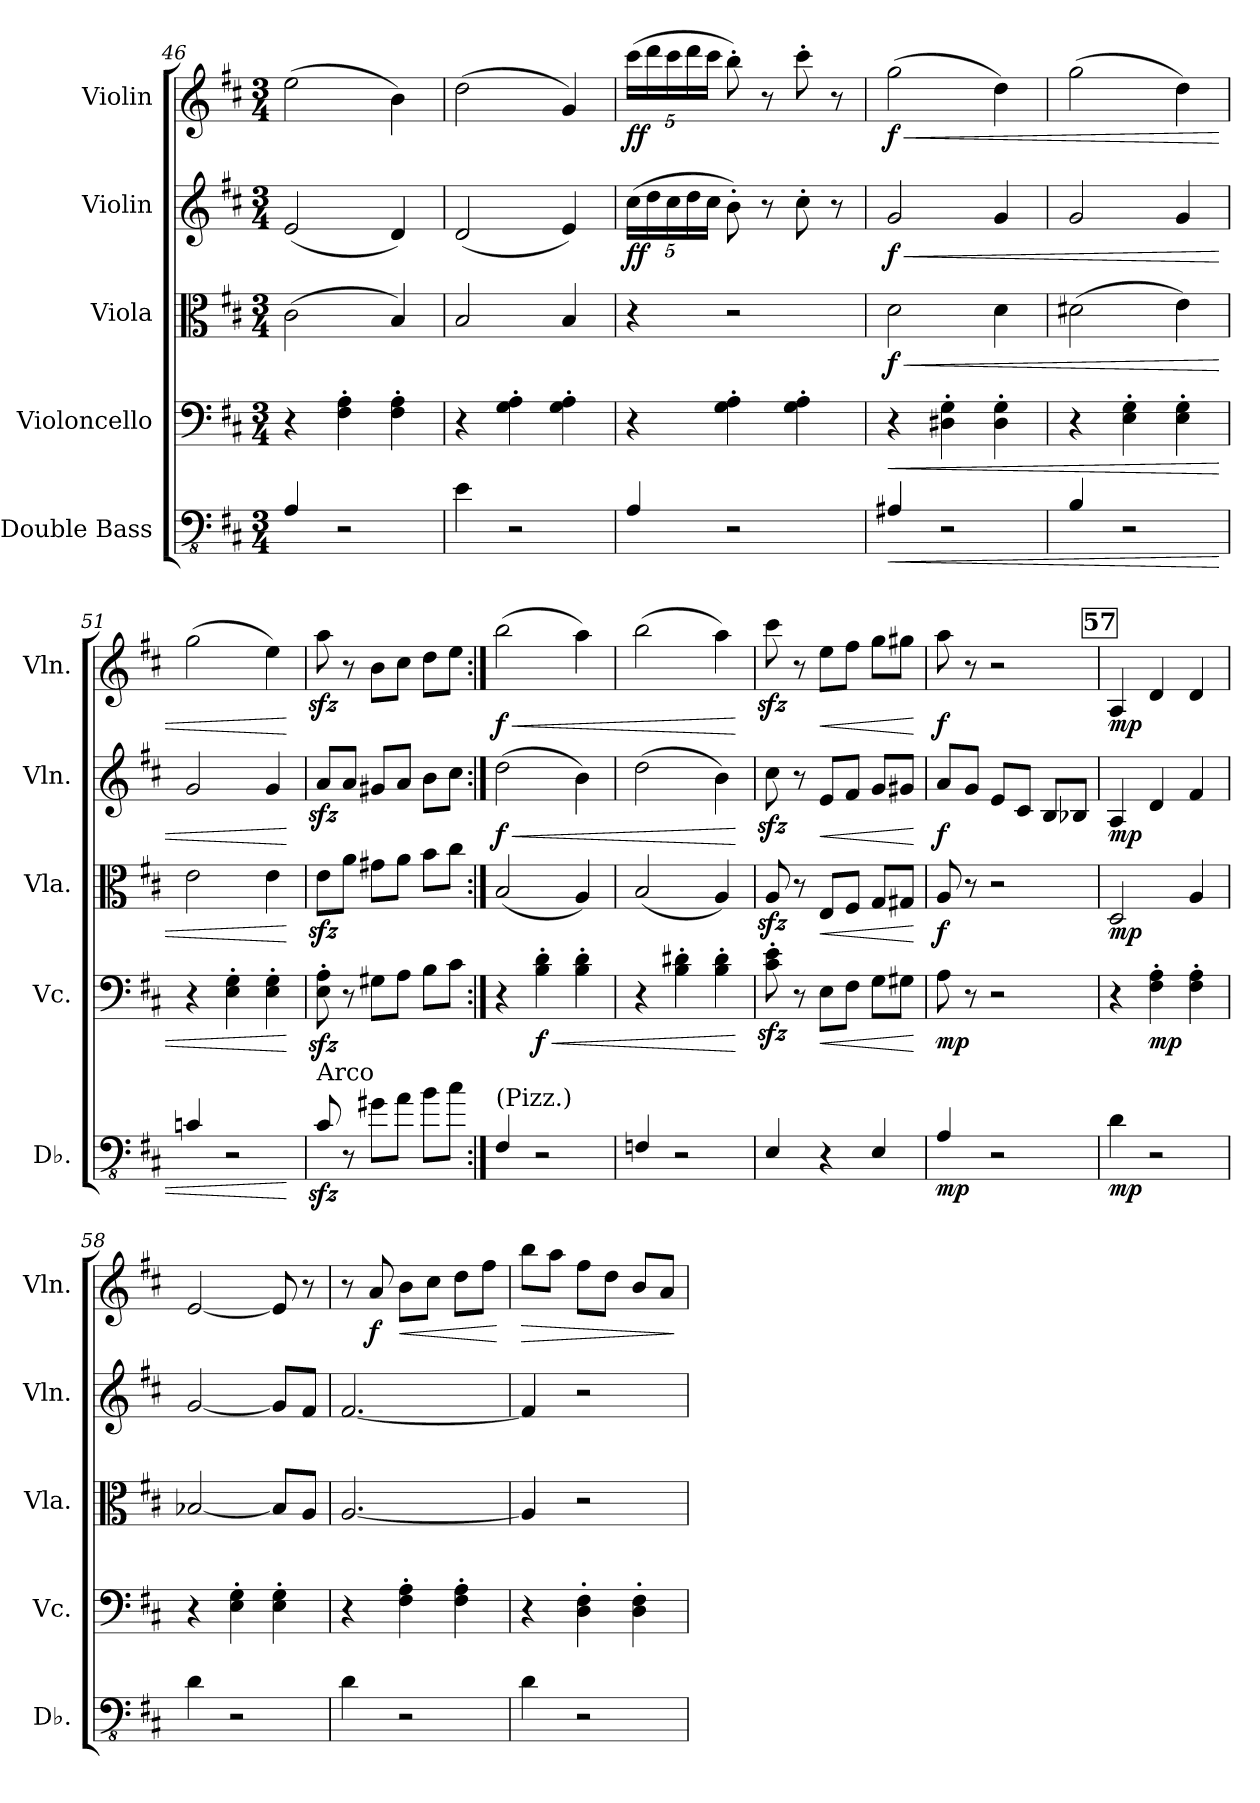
**kern	**dynam	**kern	**dynam	**kern	**dynam	**kern	**dynam	**kern	**dynam
*part5	*part5	*part4	*part4	*part3	*part3	*part2	*part2	*part1	*part1
*staff5	*staff5	*staff4	*staff4	*staff3	*staff3	*staff2	*staff2	*staff1	*staff1
*I"Double Bass	*	*I"Violoncello	*	*I"Viola	*	*I"Violin	*	*I"Violin	*
*I'Db.	*	*I'Vc.	*	*I'Vla.	*	*I'Vln.	*	*I'Vln.	*
*clefFv4	*	*clefF4	*	*clefC3	*	*clefG2	*	*clefG2	*
*ITrd7c12	*	*	*	*	*	*	*	*	*
*k[f#c#]	*	*k[f#c#]	*	*k[f#c#]	*	*k[f#c#]	*	*k[f#c#]	*
*M3/4	*	*M3/4	*	*M3/4	*	*M3/4	*	*M3/4	*
=46	=46	=46	=46	=46	=46	=46	=46	=46	=46
4AAA/	.	4r	.	(2c#\	.	(2e/	.	(2ee\	.
2r	.	4F#\' 4A\'	.	.	.	.	.	.	.
.	.	4F#\' 4A\'	.	4B/)	.	4d/)	.	4b\)	.
=47	=47	=47	=47	=47	=47	=47	=47	=47	=47
4EE\	.	4r	.	2B/	.	(2d/	.	(2dd\	.
2r	.	4G\' 4A\'	.	.	.	.	.	.	.
.	.	4G\' 4A\'	.	4B/	.	4e/)	.	4g/)	.
=48	=48	=48	=48	=48	=48	=48	=48	=48	=48
*	*	*	*	*	*	*Xbrackettup	*	*Xbrackettup	*
!	!	!	!	!	!	!	!LO:DY:b	!	!LO:DY:b
4AAA/	.	4r	.	4r	.	(20cc#\LL	ff	(20ccc#\LL	ff
.	.	.	.	.	.	20dd\	.	20ddd\	.
.	.	.	.	.	.	20cc#\	.	20ccc#\	.
.	.	.	.	.	.	20dd\	.	20ddd\	.
.	.	.	.	.	.	20cc#\JJ	.	20ccc#\JJ	.
2r	.	4G\' 4A\'	.	2r	.	8b'\)	.	8bb'\)	.
.	.	.	.	.	.	8r	.	8r	.
.	.	4G\' 4A\'	.	.	.	8cc#'\	.	8ccc#'\	.
.	.	.	.	.	.	8r	.	8r	.
=49	=49	=49	=49	=49	=49	=49	=49	=49	=49
!	!LO:HP:b	!	!LO:HP:b	!	!LO:HP:b	!	!LO:HP:b	!	!LO:HP:b
!	!	!	!	!	!LO:DY:n=1:b	!	!LO:DY:n=1:b	!	!LO:DY:n=1:b
4AAA#X/	<	4r	<	2d\	< f	2g/	< f	(2gg\	< f
2r	.	4D#X\' 4G\'	.	.	.	.	.	.	.
.	.	4D#\' 4G\'	.	4d\	.	4g/	.	4dd\)	.
=50	=50	=50	=50	=50	=50	=50	=50	=50	=50
4BBB/	.	4r	.	(2d#X\	.	2g/	.	(2gg\	.
2r	.	4E\' 4G\'	.	.	.	.	.	.	.
.	.	4E\' 4G\'	.	4e\)	.	4g/	.	4dd\)	.
!!LO:LB:g=z
=51	=51	=51	=51	=51	=51	=51	=51	=51	=51
4CCn/	.	4r	.	2e\	.	2g/	.	(2gg\	.
2r	.	4E\' 4G\'	.	.	.	.	.	.	.
.	.	4E\' 4G\'	.	4e\	.	4g/	.	4ee\)	.
.	[	.	[	.	[	.	[	.	[
=52	=52	=52	=52	=52	=52	=52	=52	=52	=52
!LO:TX:a:t=Arco	!	!	!	!	!	!	!	!	!
8CC#zz</	.	8E\zz<' 8A\zz<'	.	8ezz<\L	.	8azz</L	.	8aazz<\	.
8r	.	8r	.	8a\J	.	8a/J	.	8r	.
8GG#X\L	.	8G#X\L	.	8g#X\L	.	8g#X/L	.	8b\L	.
8AA\J	.	8A\J	.	8a\J	.	8a/J	.	8cc#\J	.
8BB\L	.	8B\L	.	8b\L	.	8b\L	.	8dd\L	.
8C#\J	.	8c#\J	.	8cc#\J	.	8cc#\J	.	8ee\J	.
=53:|!	=53:|!	=53:|!	=53:|!	=53:|!	=53:|!	=53:|!	=53:|!	=53:|!	=53:|!
!LO:TX:a:t=(Pizz.)	!	!	!	!	!	!	!	!	!
!	!	!	!	!	!	!	!LO:HP:b	!	!LO:HP:b
!	!	!	!	!	!	!	!LO:DY:n=1:b	!	!LO:DY:n=1:b
4FFF#/	.	4r	.	(2B/	.	(2dd\	< f	(2bb\	< f
!	!	!	!LO:HP:b	!	!	!	!	!	!
!	!	!	!LO:DY:n=1:b	!	!	!	!	!	!
2r	.	4B\' 4d\'	< f	.	.	.	.	.	.
.	.	4B\' 4d\'	.	4A/)	.	4b\)	.	4aa\)	.
=54	=54	=54	=54	=54	=54	=54	=54	=54	=54
4FFFn/	.	4r	.	(2B/	.	(2dd\	.	(2bb\	.
2r	.	4B\' 4d#X\'	.	.	.	.	.	.	.
.	.	4B\' 4d#\'	.	4A/)	.	4b\)	.	4aa\)	.
.	.	.	[	.	.	.	[	.	[
=55	=55	=55	=55	=55	=55	=55	=55	=55	=55
4EEE/	.	8c#\zz<' 8e\zz<'	.	8Azz</	.	8cc#zz<\	.	8ccc#zz<\	.
.	.	8r	.	8r	.	8r	.	8r	.
!	!	!	!LO:HP:b	!	!LO:HP:b	!	!LO:HP:b	!	!LO:HP:b
4r	.	8E\L	<	8E/L	<	8e/L	<	8ee\L	<
.	.	8F#\J	.	8F#/J	.	8f#/J	.	8ff#\J	.
4EEE/	.	8G\L	.	8G/L	.	8g/L	.	8gg\L	.
.	.	8G#X\J	.	8G#X/J	.	8g#X/J	.	8gg#X\J	.
.	.	.	[	.	[	.	[	.	[
=56	=56	=56	=56	=56	=56	=56	=56	=56	=56
!	!LO:DY:b	!	!LO:DY:b	!	!LO:DY:b	!	!LO:DY:b	!	!LO:DY:b
4AAA/	mp	8A\	mp	8A/	f	8a/L	f	8aa\	f
.	.	8r	.	8r	.	8g/J	.	8r	.
2r	.	2r	.	2r	.	8e/L	.	2r	.
.	.	.	.	.	.	8c#/J	.	.	.
.	.	.	.	.	.	8B/L	.	.	.
.	.	.	.	.	.	8B-X/J	.	.	.
!!LO:REH:place=s1:a:B:fs=14:t=57
=57	=57	=57	=57	=57	=57	=57	=57	=57	=57
!	!LO:DY:b	!	!	!	!LO:DY:b	!	!LO:DY:b	!	!LO:DY:b
4DD\	mp	4r	.	2D/	mp	4A/	mp	4A/	mp
!	!	!	!LO:DY:b	!	!	!	!	!	!
2r	.	4F#\' 4A\'	mp	.	.	4d/	.	4d/	.
.	.	4F#\' 4A\'	.	4A/	.	4f#/	.	4d/	.
!!LO:PB:g=z
=58	=58	=58	=58	=58	=58	=58	=58	=58	=58
4DD\	.	4r	.	[2B-X/	.	[2g/	.	[2e/	.
2r	.	4E\' 4G\'	.	.	.	.	.	.	.
.	.	4E\' 4G\'	.	8B-/L]	.	8g/L]	.	8e/]	.
.	.	.	.	8A/J	.	8f#/J	.	8r	.
=59	=59	=59	=59	=59	=59	=59	=59	=59	=59
4DD\	.	4r	.	[2.A/	.	[2.f#/	.	8r	.
!	!	!	!	!	!	!	!	!	!LO:DY:b
.	.	.	.	.	.	.	.	8a/	f
!	!	!	!	!	!	!	!	!	!LO:HP:b
2r	.	4F#\' 4A\'	.	.	.	.	.	8b\L	<
.	.	.	.	.	.	.	.	8cc#\J	.
.	.	4F#\' 4A\'	.	.	.	.	.	8dd\L	.
.	.	.	.	.	.	.	.	8ff#\J	.
.	.	.	.	.	.	.	.	.	[
=60	=60	=60	=60	=60	=60	=60	=60	=60	=60
!	!	!	!	!	!	!	!	!	!LO:HP:b
4DD\	.	4r	.	4A/]	.	4f#/]	.	8bb\L	>
.	.	.	.	.	.	.	.	8aa\J	.
2r	.	4D\' 4F#\'	.	2r	.	2r	.	8ff#\L	.
.	.	.	.	.	.	.	.	8dd\J	.
.	.	4D\' 4F#\'	.	.	.	.	.	8b/L	.
.	.	.	.	.	.	.	.	8a/J	.
.	.	.	.	.	.	.	.	.	]
=	=	=	=	=	=	=	=	=	=
*-	*-	*-	*-	*-	*-	*-	*-	*-	*-
